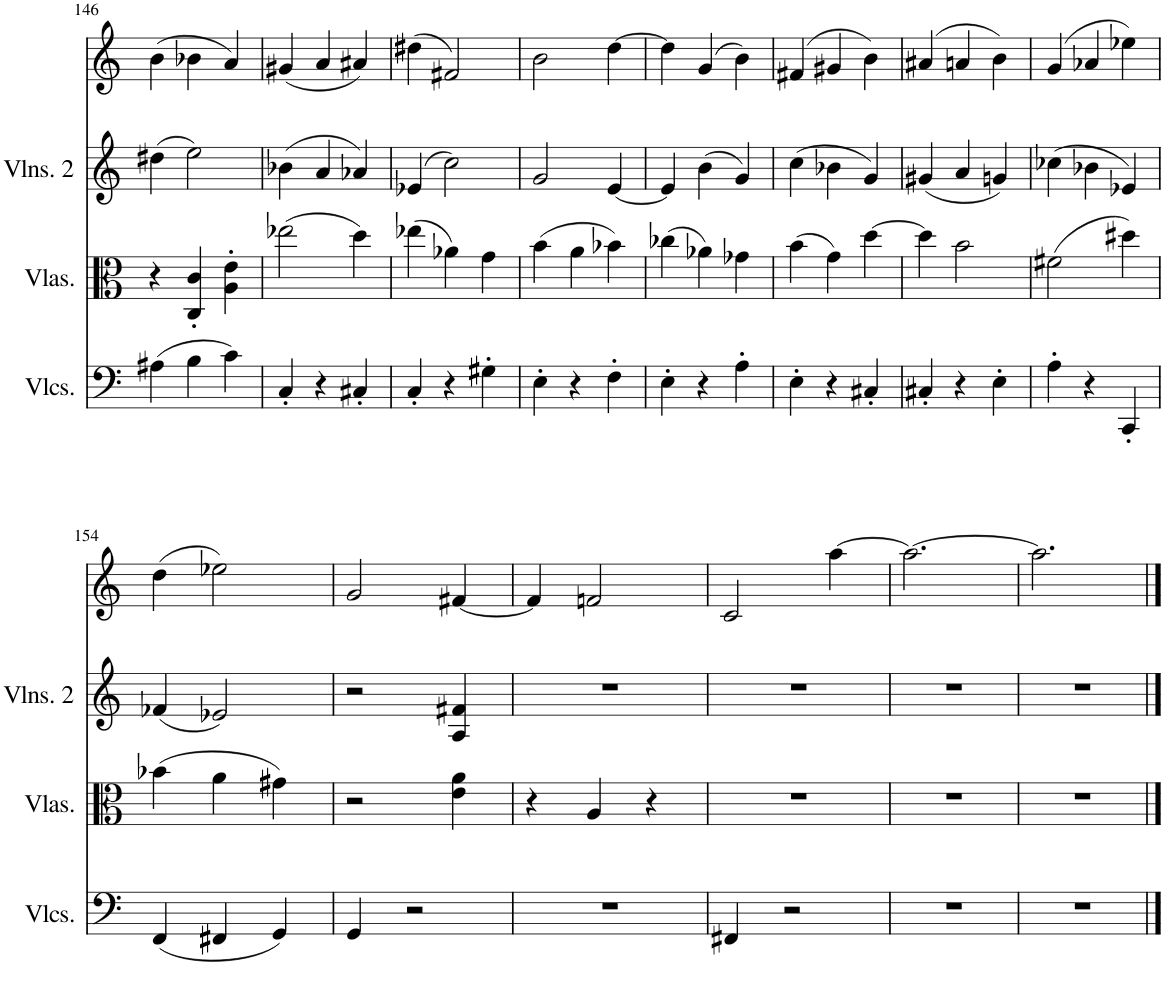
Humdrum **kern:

**kern	**kern	**kern	**kern
*part4	*part3	*part2	*part1
*staff4	*staff3	*staff2	*staff1
*I"Violoncellos	*I"Violas	*I"Violins 2	*I"Violins 1
*I'Vlcs.	*I'Vlas.	*I'Vlns. 2	*
!!LO:PB:g=z
*clefF4	*clefC3	*clefG2	*clefG2
*k[]	*k[]	*k[]	*k[]
*M3/4	*M3/4	*M3/4	*M3/4
=146	=146	=146	=146
(4A#X\	4r	(4dd#X\	(4b\
4B\	4C/' 4c/'	2ee\)	4b-X\
4c\)	4A\' 4e\'	.	4a/)
=147	=147	=147	=147
4C'/	(2ee-X\	(4b-X\	(4g#X/
4r	.	4a/	4a/
4C#X'/	4dd\)	4a-X/)	4a#X/)
=148	=148	=148	=148
4C'/	(4ee-X\	(4e-X/	(4dd#X\
4r	4a-X\)	2cc\)	2f#X/)
4G#X'\	4g\	.	.
=149	=149	=149	=149
4E'\	(4b\	2g/	2b\
4r	4a\	.	.
4F'\	4b-X\)	[4e/	[4dd\
=150	=150	=150	=150
4E'\	(4cc-X\	4e/]	4dd\]
4r	4a-X\)	(4b\	(4g/
4A'\	4g-X\	4g/)	4b\)
=151	=151	=151	=151
4E'\	(4b\	(4cc\	(4f#X/
4r	4g\)	4b-X\	4g#X/
4C#X'/	[4dd\	4g/)	4b\)
=152	=152	=152	=152
4C#X'/	4dd\]	(4g#X/	(4a#X/
4r	2b\	4a/	4an/
4E'\	.	4gn/)	4b\)
=153	=153	=153	=153
4A'\	(2f#X\	(4cc-X\	(4g/
4r	.	4b-X\	4a-X/
4CC'/	4dd#X\)	4e-X/)	4ee-X\)
!!LO:LB:g=z
=154	=154	=154	=154
(4FF/	(4b-X\	(4f-X/	(4dd\
4FF#X/	4a\	2e-X/)	2ee-X\)
4GG/)	4g#X\)	.	.
=155	=155	=155	=155
4GG/	2r	2r	2g/
2r	.	.	.
.	4e\ 4a\	4A/ 4f#X/	[4f#X/
=156	=156	=156	=156
2.r	4r	2.r	4f#/]
.	4A/	.	2fn/
.	4r	.	.
=157	=157	=157	=157
4FF#X/	2.r	2.r	2c/
2r	.	.	.
.	.	.	[4aa\
=158	=158	=158	=158
2.r	2.r	2.r	2.aa\_
=159	=159	=159	=159
2.r	2.r	2.r	2.aa\]
==	==	==	==
*-	*-	*-	*-
